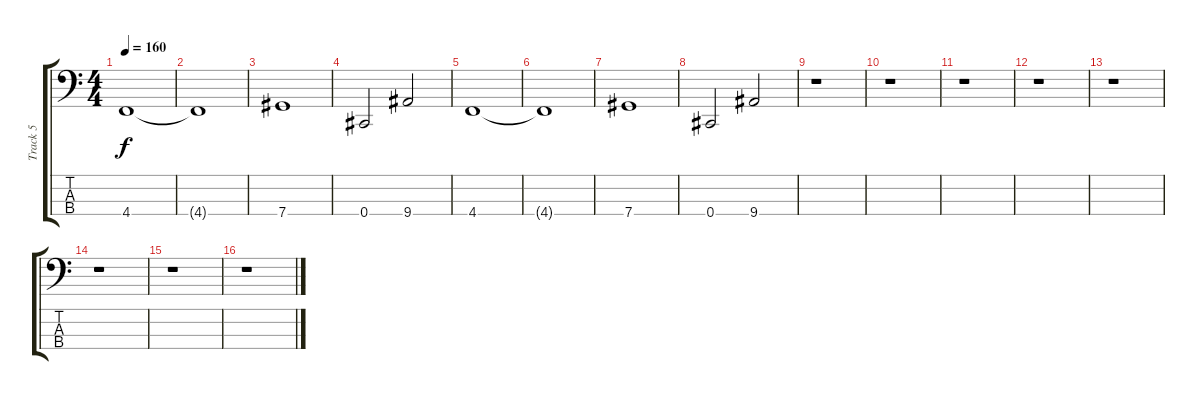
\track ("Track 5" "Track 5") {instrument electricbasspick}
\staff {score tabs}
\tuning (E2 B1 Gb1 Db1) {hide}
\ts (4 4)
\tempo 160
\clef f4
\ks c
4.4.1{dy f} |
4.4{t}.1 |
7.4.1 |
0.4.2 9.4.2 |
4.4.1 |
4.4{t}.1 |
7.4.1 |
0.4.2 9.4.2 |
r.1 |
r.1 |
r.1 |
r.1 |
r.1 |
r.1 |
r.1 |
r.1
